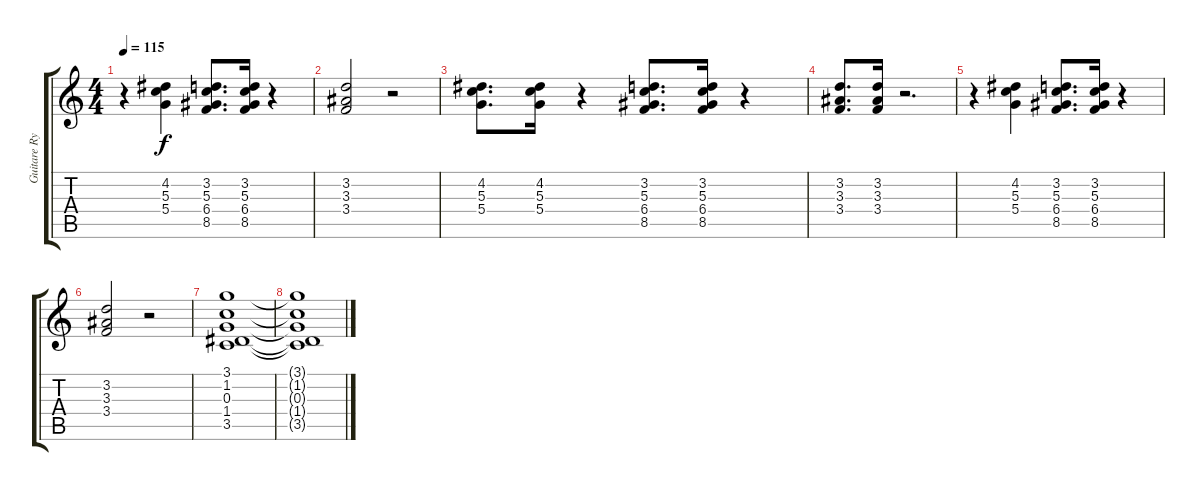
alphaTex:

\track ("Guitare Rythmique" "Guitare Ry") {instrument electricguitarclean}
\staff {score tabs}
\tuning (E4 B3 G3 D3 A2 E2) {hide}
\ts (4 4)
\tempo 115
\clef g2
\ks c
r.4{dy f} (4.2 5.3 5.4).4 (3.2 5.3 6.4 8.5).8{d} (3.2 5.3 6.4 8.5).16 r.4 |
(3.2 3.3 3.4).2 r.2 |
(4.2 5.3 5.4).8{d} (4.2 5.3 5.4).16 r.4 (3.2 5.3 6.4 8.5).8{d} (3.2 5.3 6.4 8.5).16 r.4 |
(3.2 3.3 3.4).8{d} (3.2 3.3 3.4).16 r.2{d} |
r.4 (4.2 5.3 5.4).4 (3.2 5.3 6.4 8.5).8{d} (3.2 5.3 6.4 8.5).16 r.4 |
(3.2 3.3 3.4).2 r.2 |
(3.1 1.2 0.3 1.4 3.5).1 |
(3.1{t} 1.2{t} 0.3{t} 1.4{t} 3.5{t}).1
